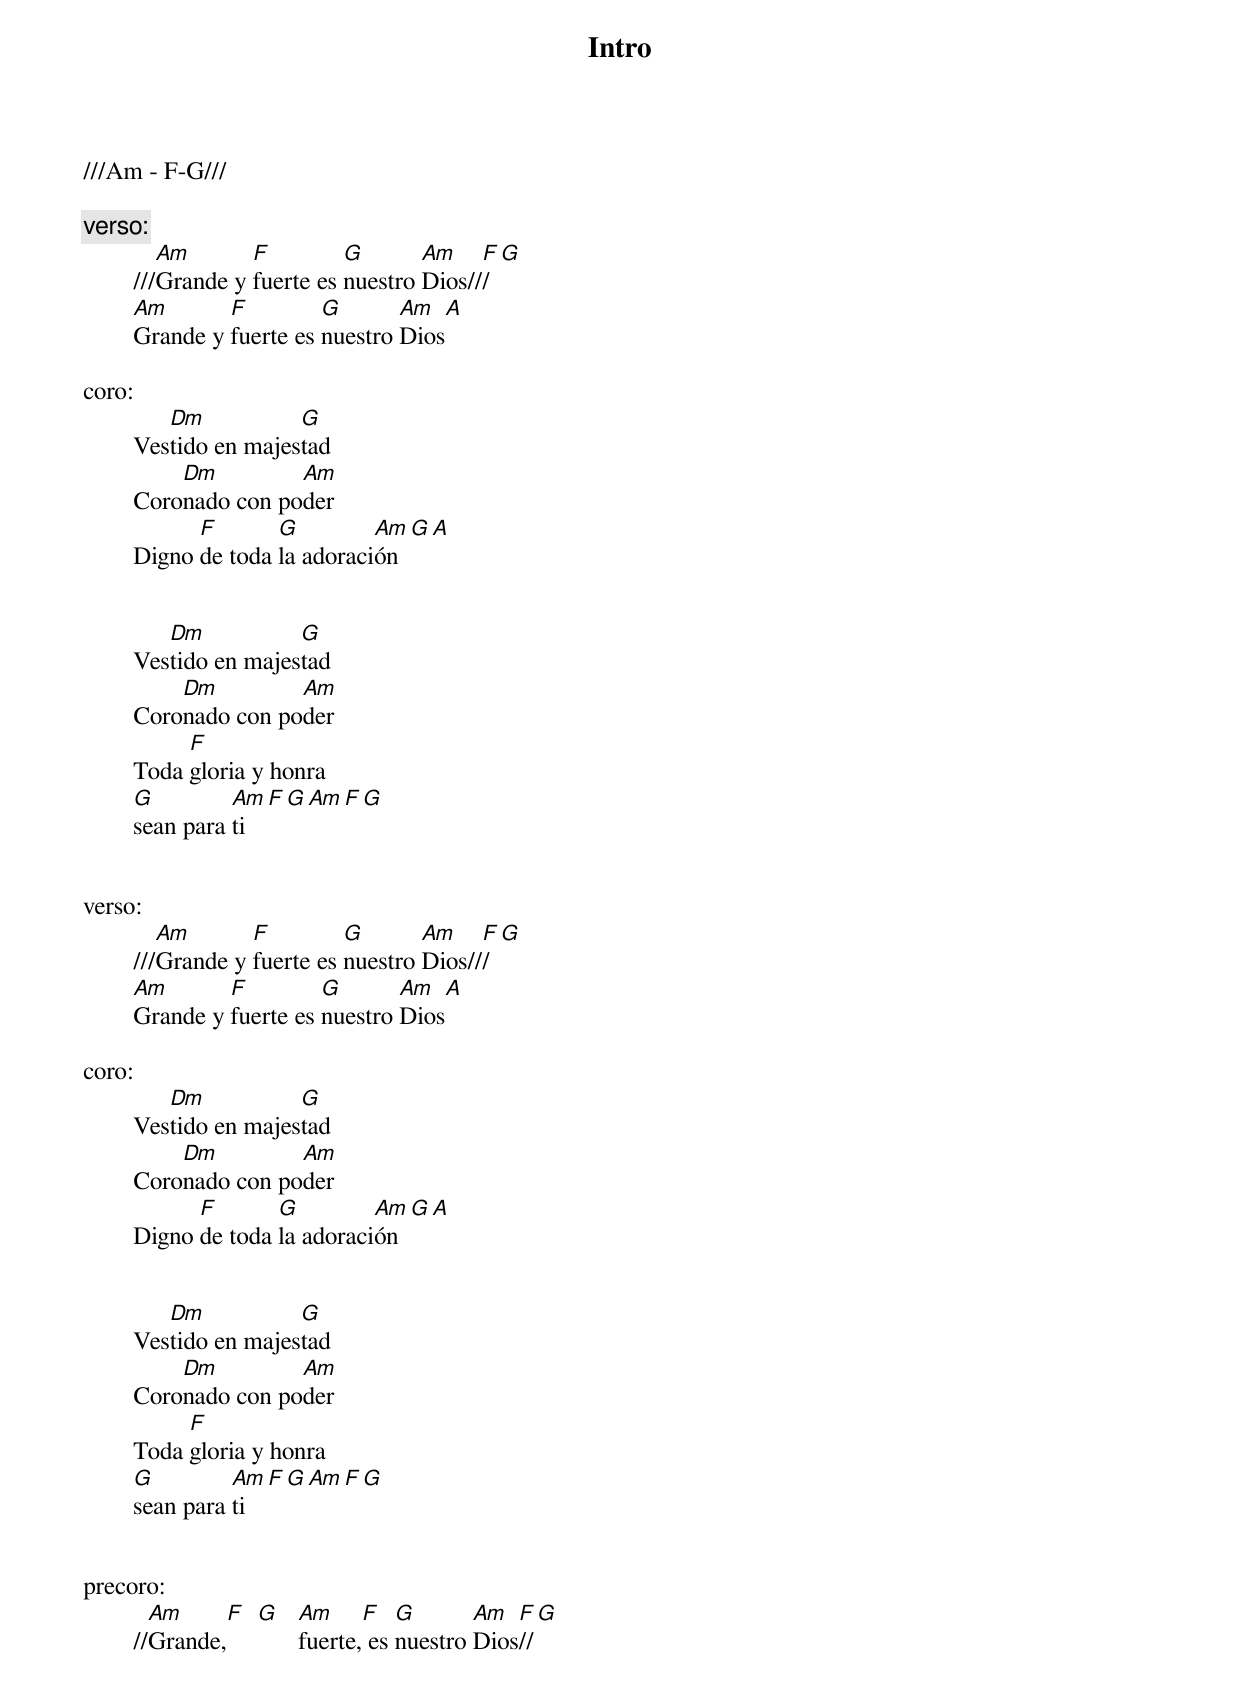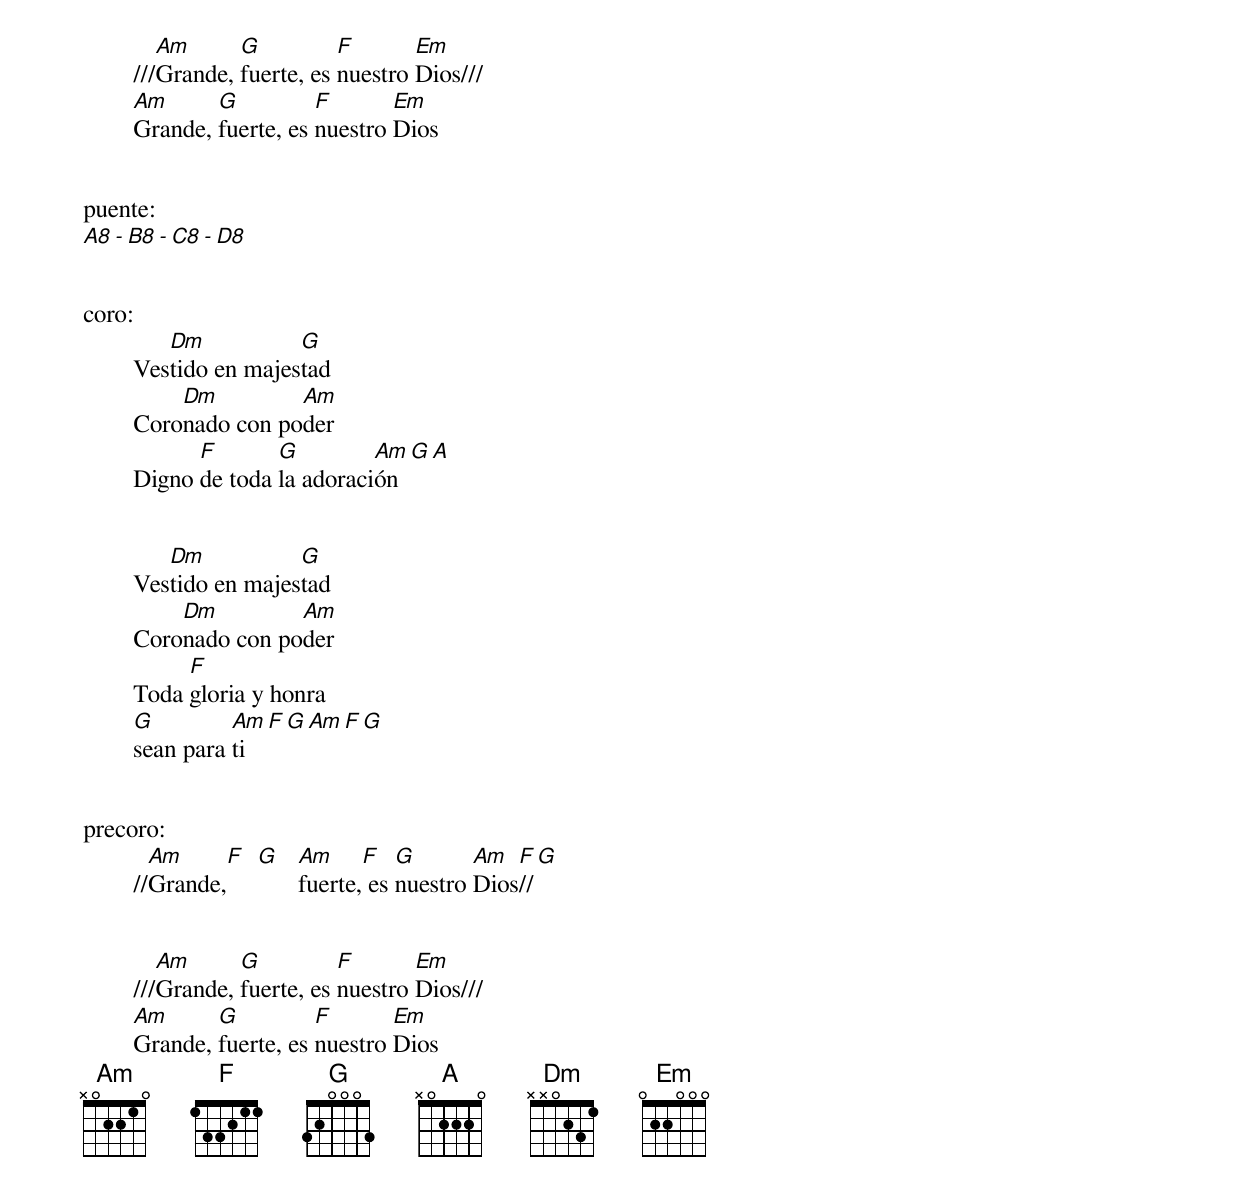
Intro
///Am - F-G///

verso:
	   Am       F         G       Am    F G
	///Grande y fuerte es nuestro Dios///
	Am       F         G       Am  A
	Grande y fuerte es nuestro Dios

coro:
	   Dm           G
	Vestido en majestad
	    Dm         Am
	Coronado con poder
	      F       G         Am  G  A
	Digno de toda la adoración


	   Dm           G
	Vestido en majestad
	    Dm         Am
	Coronado con poder
	     F
	Toda gloria y honra
	G         Am  F G  Am  F G
	sean para ti


verso:
	   Am       F         G       Am    F G
	///Grande y fuerte es nuestro Dios///
	Am       F         G       Am  A
	Grande y fuerte es nuestro Dios

coro:
	   Dm           G
	Vestido en majestad
	    Dm         Am
	Coronado con poder
	      F       G         Am  G  A
	Digno de toda la adoración


	   Dm           G
	Vestido en majestad
	    Dm         Am
	Coronado con poder
	     F
	Toda gloria y honra
	G         Am  F G  Am  F G
	sean para ti


precoro:
	  Am     F G  Am     F   G       Am  F G
	//Grande,     fuerte, es nuestro Dios//


	   Am      G          F       Em
	///Grande, fuerte, es nuestro Dios///
	Am      G          F       Em
	Grande, fuerte, es nuestro Dios


puente:
	A8 - B8 - C8 - D8


coro:
	   Dm           G
	Vestido en majestad
	    Dm         Am
	Coronado con poder
	      F       G         Am  G  A
	Digno de toda la adoración


	   Dm           G
	Vestido en majestad
	    Dm         Am
	Coronado con poder
	     F
	Toda gloria y honra
	G         Am  F G  Am  F G
	sean para ti


precoro:
	  Am     F G  Am     F   G       Am  F G
	//Grande,     fuerte, es nuestro Dios//


	   Am      G          F       Em
	///Grande, fuerte, es nuestro Dios///
	Am      G          F       Em
	Grande, fuerte, es nuestro Dios
